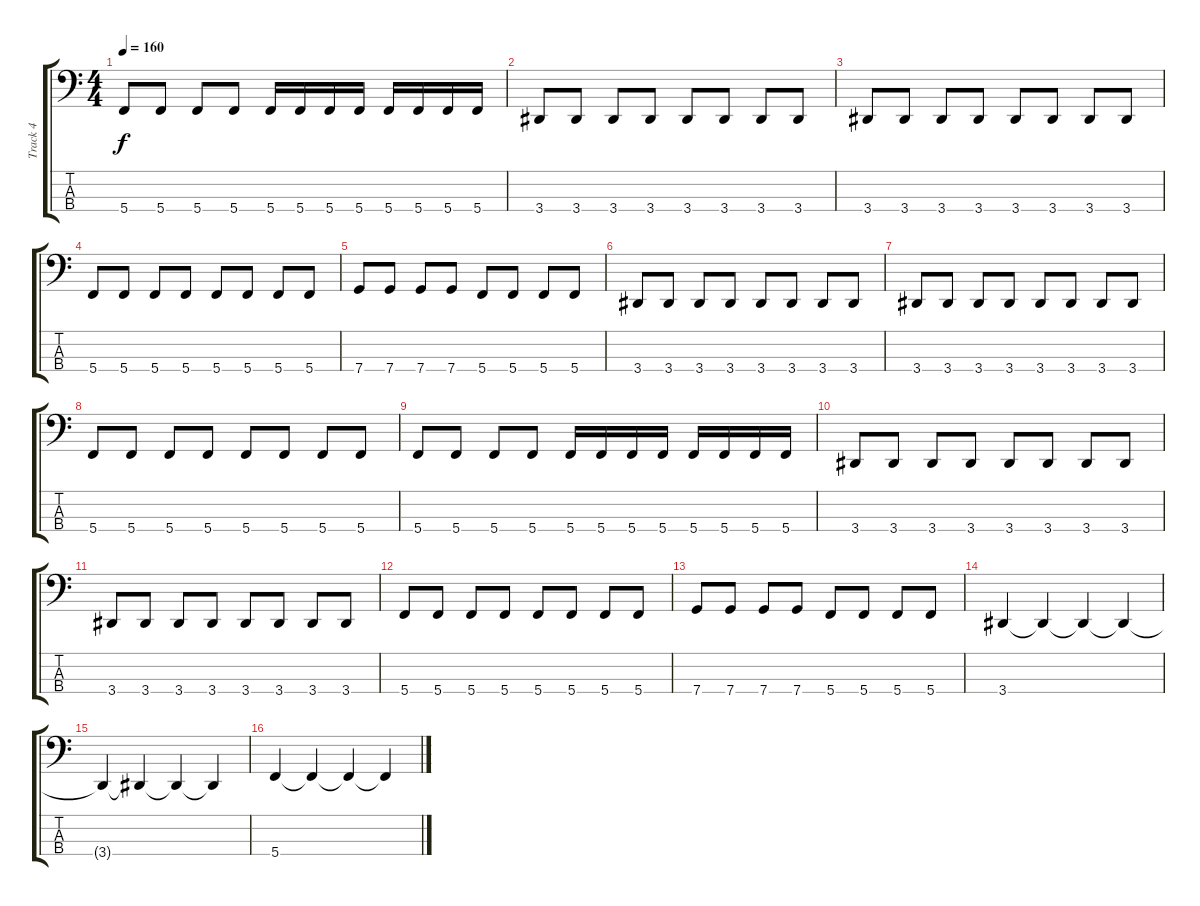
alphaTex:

\track ("Track 4" "Track 4") {instrument electricbassfinger}
\staff {score tabs}
\tuning (F2 C2 G1 C1) {hide}
\ts (4 4)
\tempo 160
\clef f4
\ks c
5.4.8{dy f} 5.4.8 5.4.8 5.4.8 5.4.16 5.4.16 5.4.16 5.4.16 5.4.16 5.4.16 5.4.16 5.4.16 |
3.4.8 3.4.8 3.4.8 3.4.8 3.4.8 3.4.8 3.4.8 3.4.8 |
3.4.8 3.4.8 3.4.8 3.4.8 3.4.8 3.4.8 3.4.8 3.4.8 |
5.4.8 5.4.8 5.4.8 5.4.8 5.4.8 5.4.8 5.4.8 5.4.8 |
7.4.8 7.4.8 7.4.8 7.4.8 5.4.8 5.4.8 5.4.8 5.4.8 |
3.4.8 3.4.8 3.4.8 3.4.8 3.4.8 3.4.8 3.4.8 3.4.8 |
3.4.8 3.4.8 3.4.8 3.4.8 3.4.8 3.4.8 3.4.8 3.4.8 |
5.4.8 5.4.8 5.4.8 5.4.8 5.4.8 5.4.8 5.4.8 5.4.8 |
5.4.8 5.4.8 5.4.8 5.4.8 5.4.16 5.4.16 5.4.16 5.4.16 5.4.16 5.4.16 5.4.16 5.4.16 |
3.4.8 3.4.8 3.4.8 3.4.8 3.4.8 3.4.8 3.4.8 3.4.8 |
3.4.8 3.4.8 3.4.8 3.4.8 3.4.8 3.4.8 3.4.8 3.4.8 |
5.4.8 5.4.8 5.4.8 5.4.8 5.4.8 5.4.8 5.4.8 5.4.8 |
7.4.8 7.4.8 7.4.8 7.4.8 5.4.8 5.4.8 5.4.8 5.4.8 |
3.4.4 3.4{t}.4 3.4{t}.4 3.4{t}.4 |
3.4{t}.4 3.4{t}.4 3.4{t}.4 3.4{t}.4 |
5.4.4 5.4{t}.4 5.4{t}.4 5.4{t}.4
